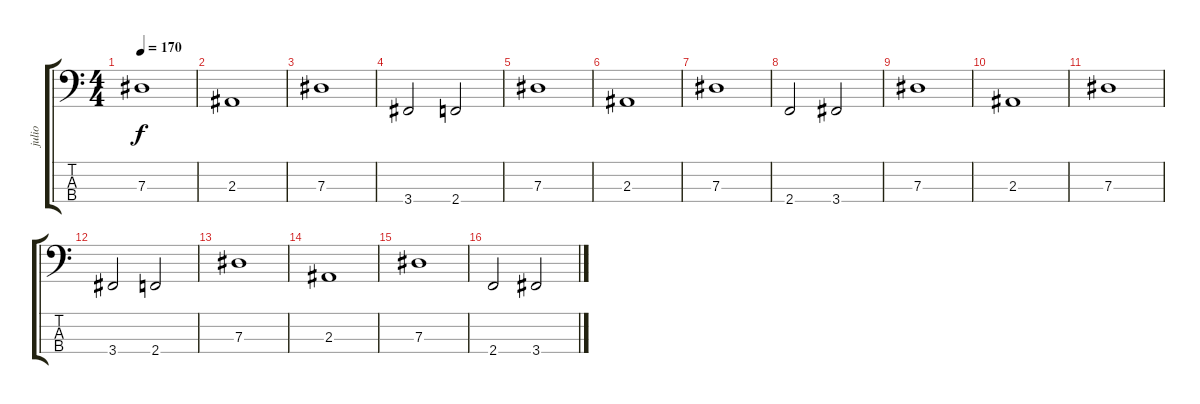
\track ("julio" "julio") {instrument electricbassfinger}
\staff {score tabs}
\tuning (Gb2 Db2 Ab1 Eb1) {hide}
\ts (4 4)
\tempo 170
\clef f4
\ks c
7.3.1{dy f} |
2.3.1 |
7.3.1 |
3.4.2 2.4.2 |
7.3.1 |
2.3.1 |
7.3.1 |
2.4.2 3.4.2 |
7.3.1 |
2.3.1 |
7.3.1 |
3.4.2 2.4.2 |
7.3.1 |
2.3.1 |
7.3.1 |
2.4.2 3.4.2
